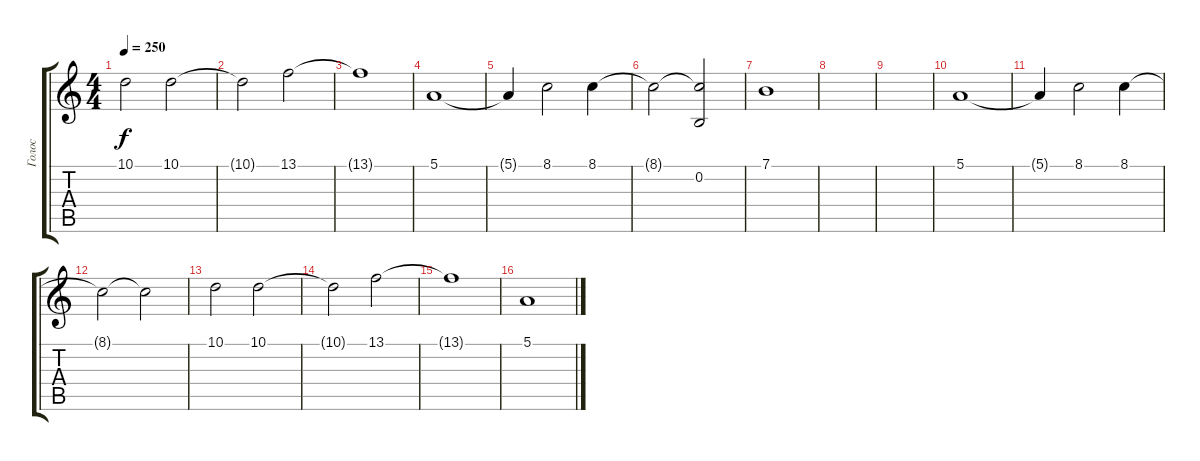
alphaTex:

\track ("Голос" "Голос") {instrument lead6voice}
\staff {score tabs}
\tuning (E4 B3 G3 D3 A2 E2) {hide}
\ts (4 4)
\tempo 250
\clef g2
\ks c
10.1.2{dy f} 10.1.2 |
10.1{t}.2 13.1.2 |
13.1{t}.1 |
5.1.1 |
5.1{t}.4 8.1.2 8.1.4 |
8.1{t}.2 (8.1{t} 0.2).2 |
7.1.1 |
|
|
5.1.1 |
5.1{t}.4 8.1.2 8.1.4 |
8.1{t}.2 8.1{t}.2 |
10.1.2 10.1.2 |
10.1{t}.2 13.1.2 |
13.1{t}.1 |
5.1.1
